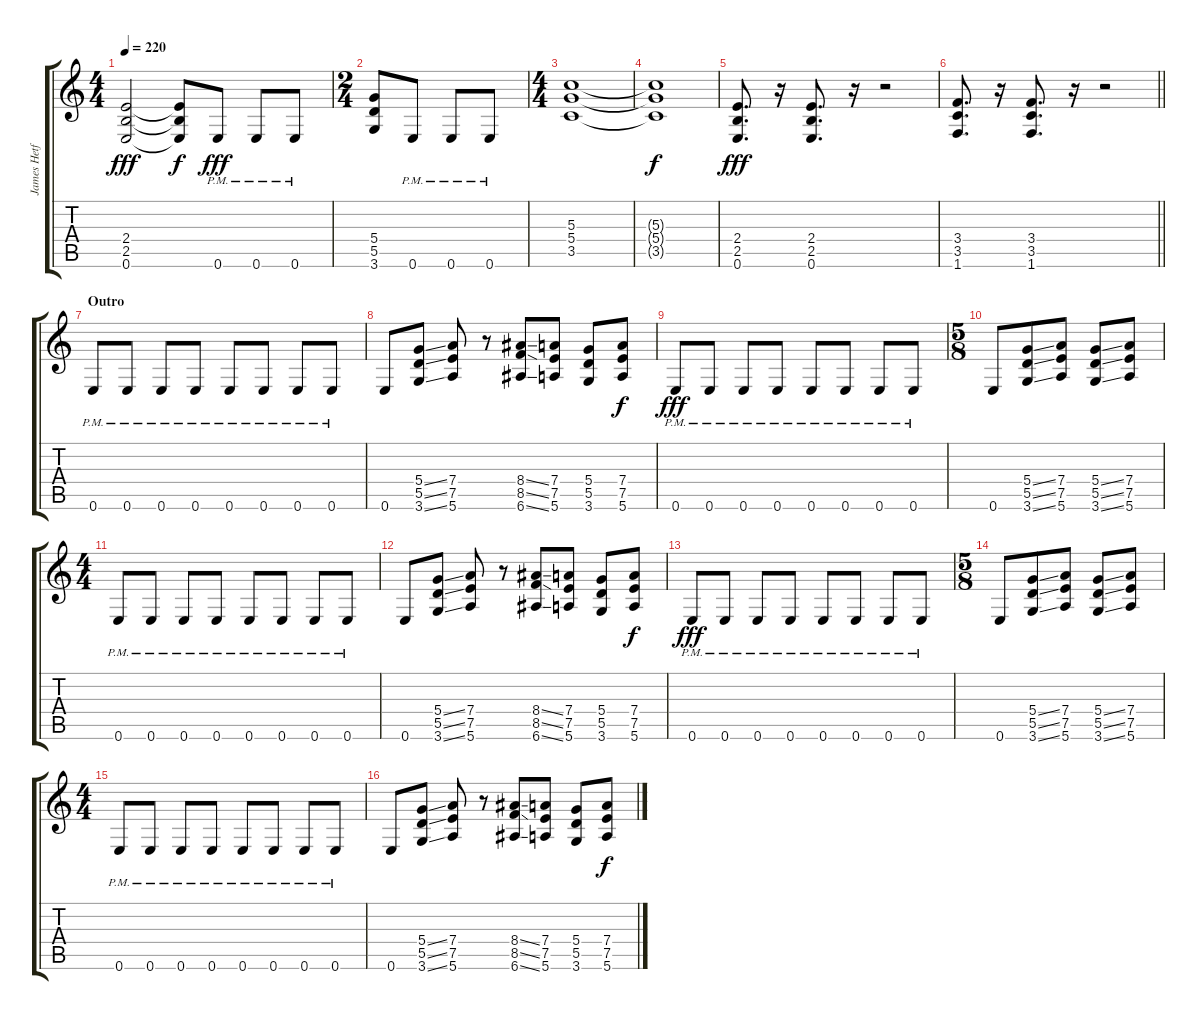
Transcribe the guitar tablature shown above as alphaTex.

\track ("James Hetfield" "James Hetf") {instrument distortionguitar}
\staff {score tabs}
\tuning (E4 B3 G3 D3 A2 E2) {hide}
\ts (4 4)
\tempo 220
\clef g2
\ks c
(2.4 2.5 0.6).2{dy fff} (2.4{t} 2.5{t} 0.6{t}).8{dy f} 0.6{pm}.8{dy fff} 0.6{pm}.8 0.6{pm}.8 |
\ts (2 4)
(5.4 5.5 3.6).8 0.6{pm}.8 0.6{pm}.8 0.6{pm}.8 |
\ts (4 4)
(5.3 5.4 3.5).1 |
(5.3{t} 5.4{t} 3.5{t}).1{dy f} |
(2.4 2.5 0.6).8{d dy fff} r.16 (2.4 2.5 0.6).8{d} r.16 r.2 |
\barLineRight lightlight
(3.4 3.5 1.6).8{d} r.16 (3.4 3.5 1.6).8{d} r.16 r.2 |
\section ("" "Outro")
0.6{pm}.8 0.6{pm}.8 0.6{pm}.8 0.6{pm}.8 0.6{pm}.8 0.6{pm}.8 0.6{pm}.8 0.6{pm}.8 |
0.6.8 (5.4{ss} 5.5{ss} 3.6{ss}).8 (7.4 7.5 5.6).8 r.8 (8.4{ss} 8.5{ss} 6.6{ss}).8 (7.4 7.5 5.6).8 (5.4 5.5 3.6).8 (7.4 7.5 5.6).8{dy f} |
0.6{pm}.8{dy fff} 0.6{pm}.8 0.6{pm}.8 0.6{pm}.8 0.6{pm}.8 0.6{pm}.8 0.6{pm}.8 0.6{pm}.8 |
\ts (5 8)
0.6.8 (5.4{ss} 5.5{ss} 3.6{ss}).8 (7.4 7.5 5.6).8 (5.4{ss} 5.5{ss} 3.6{ss}).8 (7.4 7.5 5.6).8 |
\ts (4 4)
0.6{pm}.8 0.6{pm}.8 0.6{pm}.8 0.6{pm}.8 0.6{pm}.8 0.6{pm}.8 0.6{pm}.8 0.6{pm}.8 |
0.6.8 (5.4{ss} 5.5{ss} 3.6{ss}).8 (7.4 7.5 5.6).8 r.8 (8.4{ss} 8.5{ss} 6.6{ss}).8 (7.4 7.5 5.6).8 (5.4 5.5 3.6).8 (7.4 7.5 5.6).8{dy f} |
0.6{pm}.8{dy fff} 0.6{pm}.8 0.6{pm}.8 0.6{pm}.8 0.6{pm}.8 0.6{pm}.8 0.6{pm}.8 0.6{pm}.8 |
\ts (5 8)
0.6.8 (5.4{ss} 5.5{ss} 3.6{ss}).8 (7.4 7.5 5.6).8 (5.4{ss} 5.5{ss} 3.6{ss}).8 (7.4 7.5 5.6).8 |
\ts (4 4)
0.6{pm}.8 0.6{pm}.8 0.6{pm}.8 0.6{pm}.8 0.6{pm}.8 0.6{pm}.8 0.6{pm}.8 0.6{pm}.8 |
0.6.8 (5.4{ss} 5.5{ss} 3.6{ss}).8 (7.4 7.5 5.6).8 r.8 (8.4{ss} 8.5{ss} 6.6{ss}).8 (7.4 7.5 5.6).8 (5.4 5.5 3.6).8 (7.4 7.5 5.6).8{dy f}
